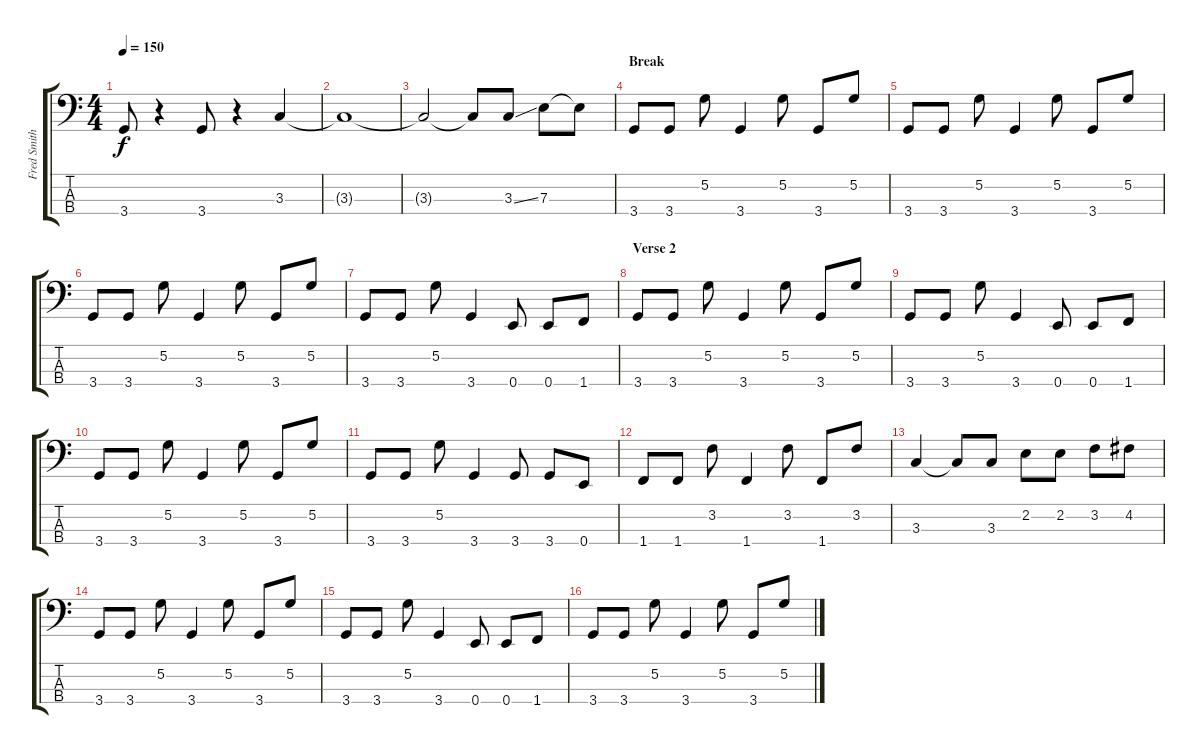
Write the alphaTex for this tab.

\track ("Fred Smith" "Fred Smith") {instrument electricbassfinger}
\staff {score tabs}
\tuning (G2 D2 A1 E1) {hide}
\ts (4 4)
\tempo 150
\clef f4
\ks c
3.4.8{dy f} r.4 3.4.8 r.4 3.3.4 |
3.3{t}.1 |
3.3{t}.2 3.3{t}.8 3.3{ss}.8 7.3.8 7.3{t}.8 |
\section ("" "Break")
3.4.8 3.4.8 5.2.8 3.4.4 5.2.8 3.4.8 5.2.8 |
3.4.8 3.4.8 5.2.8 3.4.4 5.2.8 3.4.8 5.2.8 |
3.4.8 3.4.8 5.2.8 3.4.4 5.2.8 3.4.8 5.2.8 |
3.4.8 3.4.8 5.2.8 3.4.4 0.4.8 0.4.8 1.4.8 |
\section ("" "Verse 2")
3.4.8 3.4.8 5.2.8 3.4.4 5.2.8 3.4.8 5.2.8 |
3.4.8 3.4.8 5.2.8 3.4.4 0.4.8 0.4.8 1.4.8 |
3.4.8 3.4.8 5.2.8 3.4.4 5.2.8 3.4.8 5.2.8 |
3.4.8 3.4.8 5.2.8 3.4.4 3.4.8 3.4.8 0.4.8 |
1.4.8 1.4.8 3.2.8 1.4.4 3.2.8 1.4.8 3.2.8 |
3.3.4 3.3{t}.8 3.3.8 2.2.8 2.2.8 3.2.8 4.2.8 |
3.4.8 3.4.8 5.2.8 3.4.4 5.2.8 3.4.8 5.2.8 |
3.4.8 3.4.8 5.2.8 3.4.4 0.4.8 0.4.8 1.4.8 |
3.4.8 3.4.8 5.2.8 3.4.4 5.2.8 3.4.8 5.2.8
